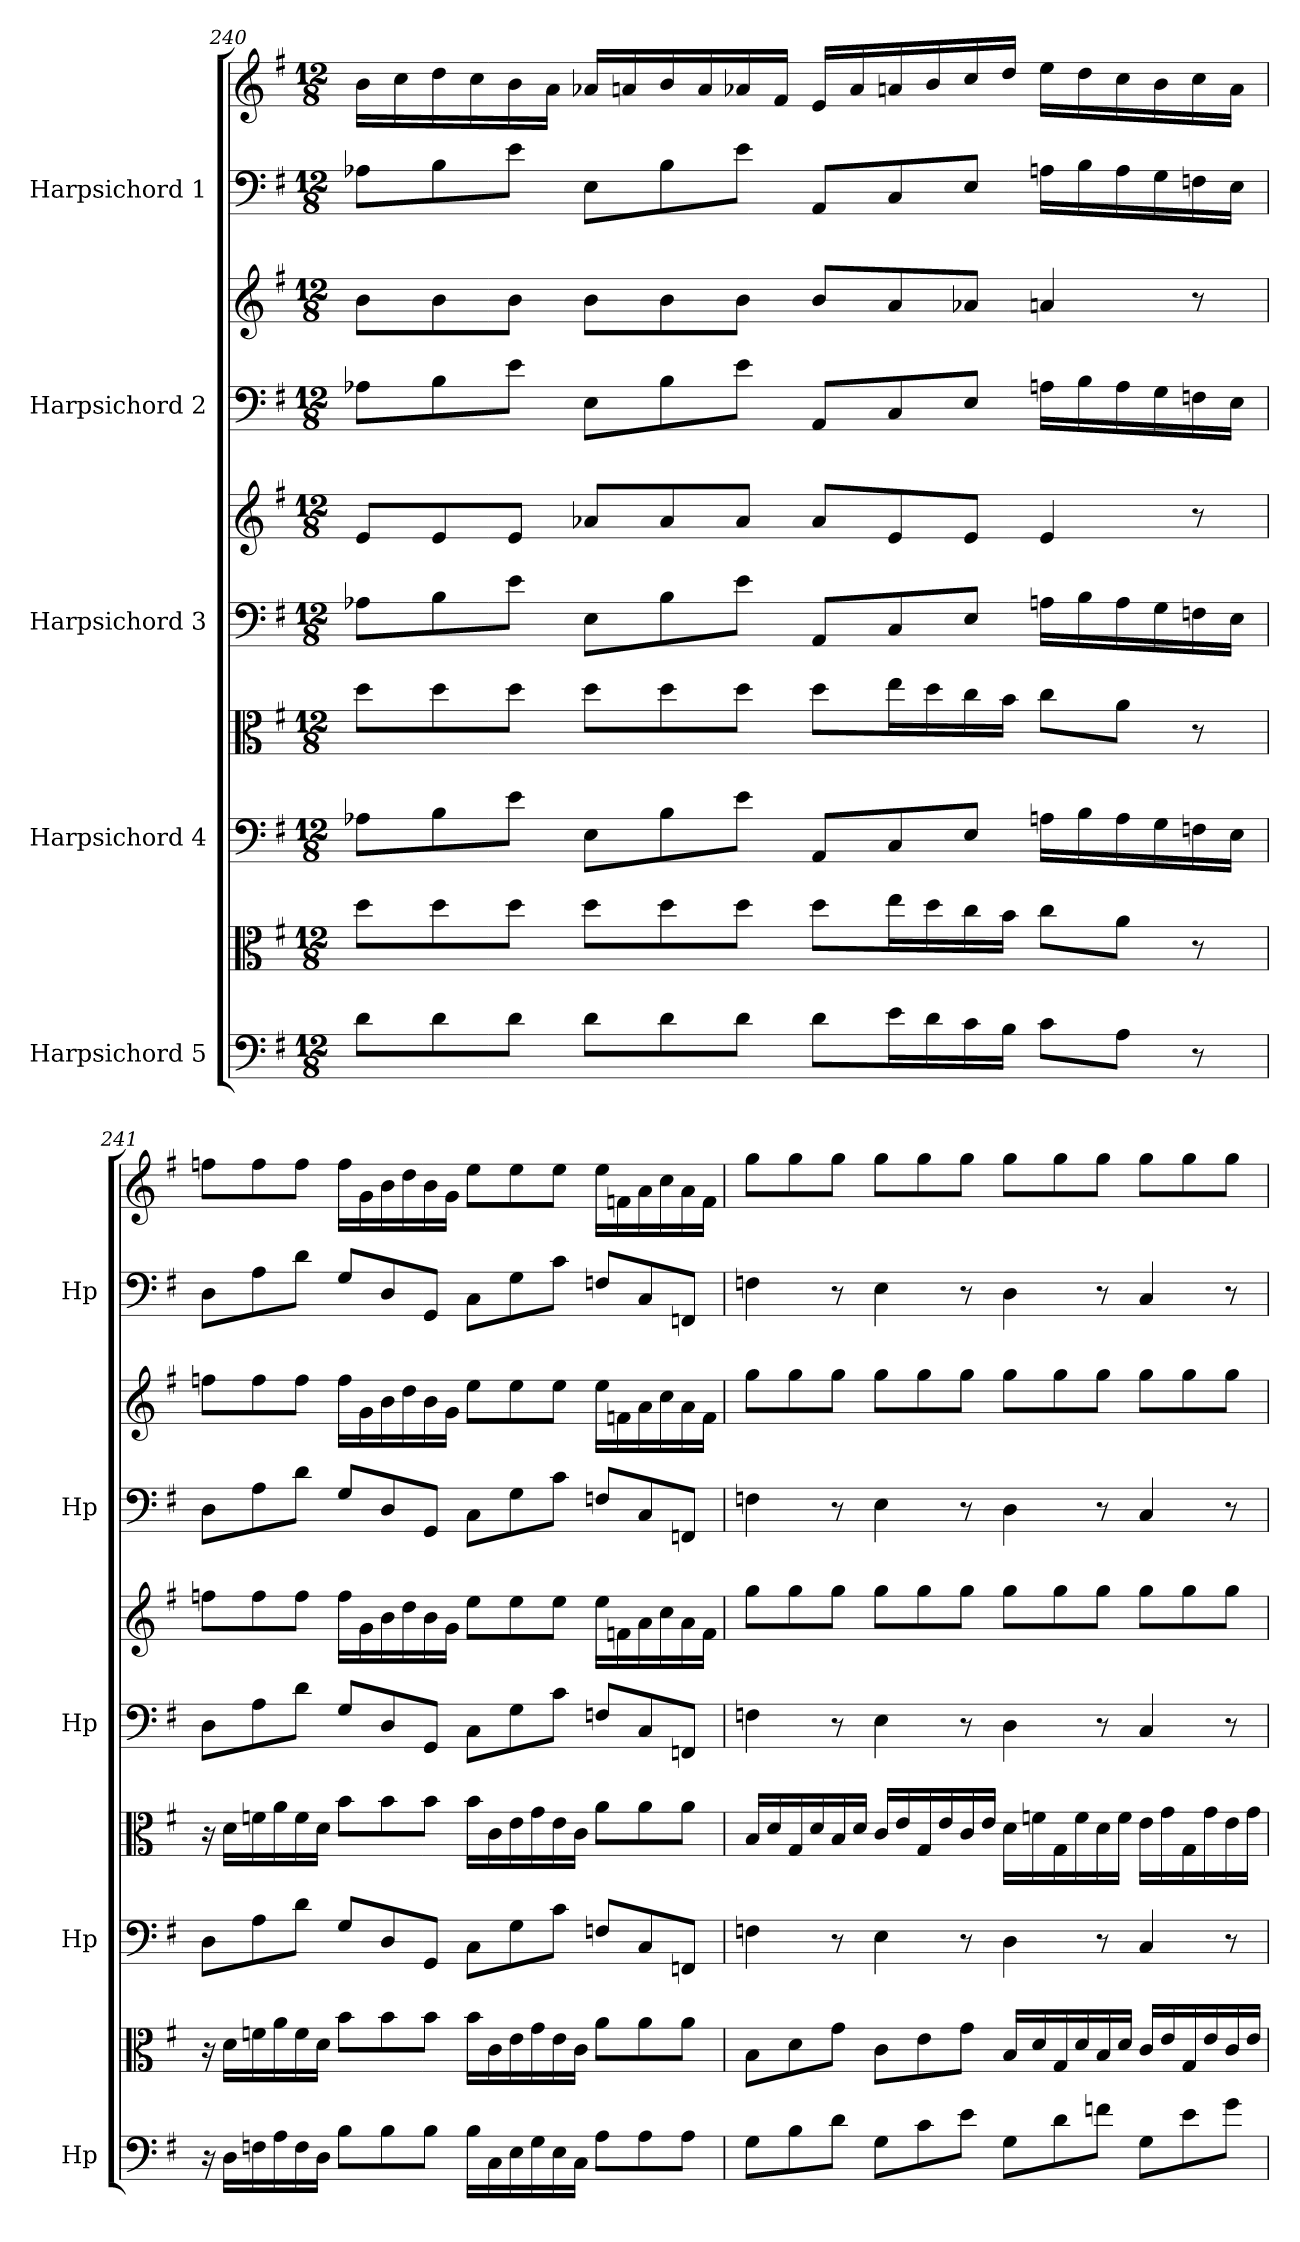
**kern	**kern	**kern	**kern	**kern	**kern	**kern	**kern	**kern	**kern
*part5	*part5	*part4	*part4	*part3	*part3	*part2	*part2	*part1	*part1
*staff10	*staff9	*staff8	*staff7	*staff6	*staff5	*staff4	*staff3	*staff2	*staff1
*I"Harpsichord 5	*	*I"Harpsichord 4	*	*I"Harpsichord 3	*	*I"Harpsichord 2	*	*I"Harpsichord 1	*
*I'Hp	*	*I'Hp	*	*I'Hp	*	*I'Hp	*	*I'Hp	*
!!LO:PB:g=z
*clefF4	*clefC3	*clefF4	*clefC3	*clefF4	*clefG2	*clefF4	*clefG2	*clefF4	*clefG2
*k[f#]	*k[f#]	*k[f#]	*k[f#]	*k[f#]	*k[f#]	*k[f#]	*k[f#]	*k[f#]	*k[f#]
*M12/8	*M12/8	*M12/8	*M12/8	*M12/8	*M12/8	*M12/8	*M12/8	*M12/8	*M12/8
=240	=240	=240	=240	=240	=240	=240	=240	=240	=240
8d\L	8dd\L	8A-X\L	8dd\L	8A-X\L	8e/L	8A-X\L	8b\L	8A-X\L	16b\LL
.	.	.	.	.	.	.	.	.	16cc\
8d\	8dd\	8B\	8dd\	8B\	8e/	8B\	8b\	8B\	16dd\
.	.	.	.	.	.	.	.	.	16cc\
8d\J	8dd\J	8e\J	8dd\J	8e\J	8e/J	8e\J	8b\J	8e\J	16b\
.	.	.	.	.	.	.	.	.	16a\JJ
8d\L	8dd\L	8E\L	8dd\L	8E\L	8a-X/L	8E\L	8b\L	8E\L	16a-X/LL
.	.	.	.	.	.	.	.	.	16an/
8d\	8dd\	8B\	8dd\	8B\	8a-/	8B\	8b\	8B\	16b/
.	.	.	.	.	.	.	.	.	16a/
8d\J	8dd\J	8e\J	8dd\J	8e\J	8a-/J	8e\J	8b\J	8e\J	16a-X/
.	.	.	.	.	.	.	.	.	16f#/JJ
8d\L	8dd\L	8AA/L	8dd\L	8AA/L	8a-/L	8AA/L	8b/L	8AA/L	16e/LL
.	.	.	.	.	.	.	.	.	16a-/
16e\L	16ee\L	8C/	16ee\L	8C/	8e/	8C/	8a/	8C/	16an/
16d\	16dd\	.	16dd\	.	.	.	.	.	16b/
16c\	16cc\	8E/J	16cc\	8E/J	8e/J	8E/J	8a-X/J	8E/J	16cc/
16B\JJ	16b\JJ	.	16b\JJ	.	.	.	.	.	16dd/JJ
8c\L	8cc\L	16An\LL	8cc\L	16An\LL	4e/	16An\LL	4an/	16An\LL	16ee\LL
.	.	16B\	.	16B\	.	16B\	.	16B\	16dd\
8A\J	8a\J	16A\	8a\J	16A\	.	16A\	.	16A\	16cc\
.	.	16G\	.	16G\	.	16G\	.	16G\	16b\
8r	8r	16Fn\	8r	16Fn\	8r	16Fn\	8r	16Fn\	16cc\
.	.	16E\JJ	.	16E\JJ	.	16E\JJ	.	16E\JJ	16a\JJ
!!LO:PB:g=z
=241	=241	=241	=241	=241	=241	=241	=241	=241	=241
16r	16r	8D\L	16r	8D\L	8ffn\L	8D\L	8ffn\L	8D\L	8ffn\L
16D\LL	16d\LL	.	16d\LL	.	.	.	.	.	.
16Fn\	16fn\	8A\	16fn\	8A\	8ff\	8A\	8ff\	8A\	8ff\
16A\	16a\	.	16a\	.	.	.	.	.	.
16F\	16f\	8d\J	16f\	8d\J	8ff\J	8d\J	8ff\J	8d\J	8ff\J
16D\JJ	16d\JJ	.	16d\JJ	.	.	.	.	.	.
8B\L	8b\L	8G/L	8b\L	8G/L	16ff\LL	8G/L	16ff\LL	8G/L	16ff\LL
.	.	.	.	.	16g\	.	16g\	.	16g\
8B\	8b\	8D/	8b\	8D/	16b\	8D/	16b\	8D/	16b\
.	.	.	.	.	16dd\	.	16dd\	.	16dd\
8B\J	8b\J	8GG/J	8b\J	8GG/J	16b\	8GG/J	16b\	8GG/J	16b\
.	.	.	.	.	16g\JJ	.	16g\JJ	.	16g\JJ
16B\LL	16b\LL	8C\L	16b\LL	8C\L	8ee\L	8C\L	8ee\L	8C\L	8ee\L
16C\	16c\	.	16c\	.	.	.	.	.	.
16E\	16e\	8G\	16e\	8G\	8ee\	8G\	8ee\	8G\	8ee\
16G\	16g\	.	16g\	.	.	.	.	.	.
16E\	16e\	8c\J	16e\	8c\J	8ee\J	8c\J	8ee\J	8c\J	8ee\J
16C\JJ	16c\JJ	.	16c\JJ	.	.	.	.	.	.
8A\L	8a\L	8Fn/L	8a\L	8Fn/L	16ee\LL	8Fn/L	16ee\LL	8Fn/L	16ee\LL
.	.	.	.	.	16fn\	.	16fn\	.	16fn\
8A\	8a\	8C/	8a\	8C/	16a\	8C/	16a\	8C/	16a\
.	.	.	.	.	16cc\	.	16cc\	.	16cc\
8A\J	8a\J	8FFn/J	8a\J	8FFn/J	16a\	8FFn/J	16a\	8FFn/J	16a\
.	.	.	.	.	16f\JJ	.	16f\JJ	.	16f\JJ
!!LO:PB:g=z
=242	=242	=242	=242	=242	=242	=242	=242	=242	=242
8G\L	8B\L	4Fn\	16B/LL	4Fn\	8gg\L	4Fn\	8gg\L	4Fn\	8gg\L
.	.	.	16d/	.	.	.	.	.	.
8B\	8d\	.	16G/	.	8gg\	.	8gg\	.	8gg\
.	.	.	16d/	.	.	.	.	.	.
8d\J	8g\J	8r	16B/	8r	8gg\J	8r	8gg\J	8r	8gg\J
.	.	.	16d/JJ	.	.	.	.	.	.
8G\L	8c\L	4E\	16c/LL	4E\	8gg\L	4E\	8gg\L	4E\	8gg\L
.	.	.	16e/	.	.	.	.	.	.
8c\	8e\	.	16G/	.	8gg\	.	8gg\	.	8gg\
.	.	.	16e/	.	.	.	.	.	.
8e\J	8g\J	8r	16c/	8r	8gg\J	8r	8gg\J	8r	8gg\J
.	.	.	16e/JJ	.	.	.	.	.	.
8G\L	16B/LL	4D\	16d\LL	4D\	8gg\L	4D\	8gg\L	4D\	8gg\L
.	16d/	.	16fn\	.	.	.	.	.	.
8d\	16G/	.	16G\	.	8gg\	.	8gg\	.	8gg\
.	16d/	.	16f\	.	.	.	.	.	.
8fn\J	16B/	8r	16d\	8r	8gg\J	8r	8gg\J	8r	8gg\J
.	16d/JJ	.	16f\JJ	.	.	.	.	.	.
8G\L	16c/LL	4C/	16e\LL	4C/	8gg\L	4C/	8gg\L	4C/	8gg\L
.	16e/	.	16g\	.	.	.	.	.	.
8e\	16G/	.	16G\	.	8gg\	.	8gg\	.	8gg\
.	16e/	.	16g\	.	.	.	.	.	.
8g\J	16c/	8r	16e\	8r	8gg\J	8r	8gg\J	8r	8gg\J
.	16e/JJ	.	16g\JJ	.	.	.	.	.	.
=	=	=	=	=	=	=	=	=	=
*-	*-	*-	*-	*-	*-	*-	*-	*-	*-
